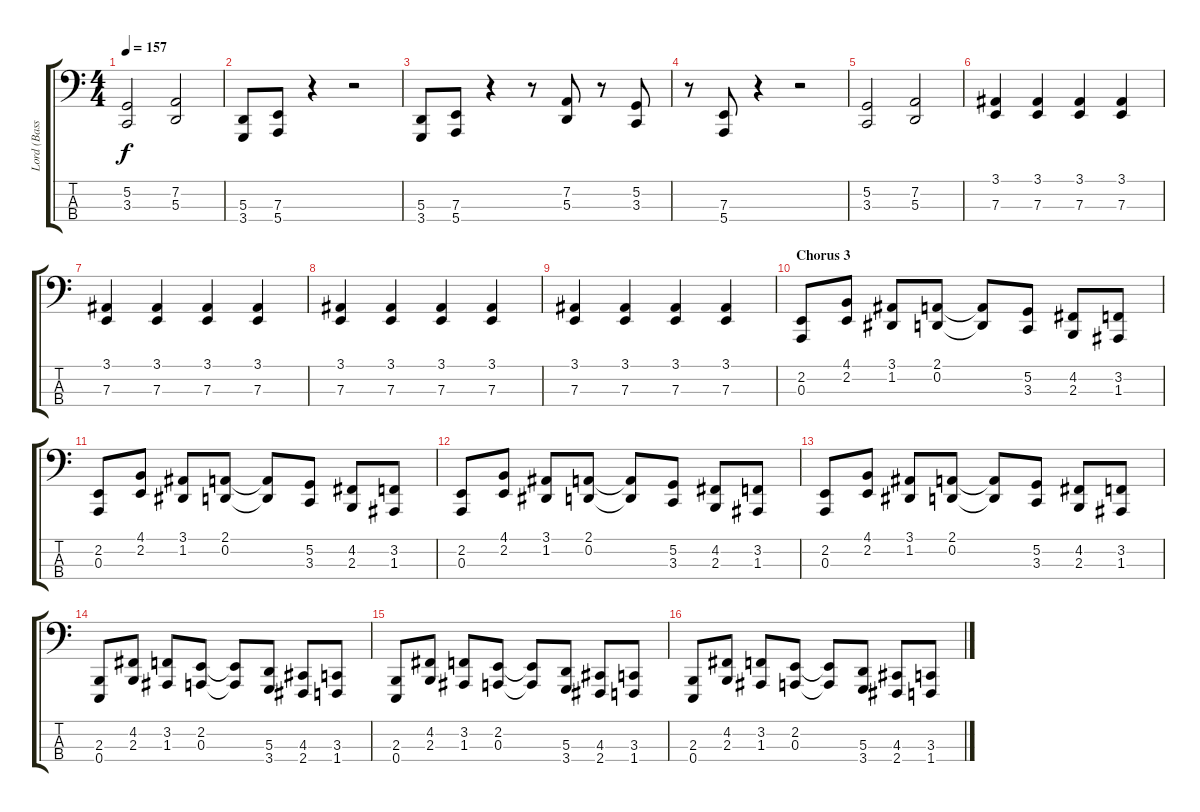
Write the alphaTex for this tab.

\track ("Lord (Bass)" "Lord (Bass") {instrument electricgrandpiano}
\staff {score tabs}
\tuning (G2 D2 A1 E1) {hide}
\ts (4 4)
\tempo 157
\clef f4
\ks c
(5.2 3.3).2{dy f} (7.2 5.3).2 |
(5.3 3.4).8 (7.3 5.4).8 r.4 r.2 |
(5.3 3.4).8 (7.3 5.4).8 r.4 r.8 (7.2 5.3).8 r.8 (5.2 3.3).8 |
r.8 (7.3 5.4).8 r.4 r.2 |
(5.2 3.3).2 (7.2 5.3).2 |
(3.1 7.3).4 (3.1 7.3).4 (3.1 7.3).4 (3.1 7.3).4 |
(3.1 7.3).4 (3.1 7.3).4 (3.1 7.3).4 (3.1 7.3).4 |
(3.1 7.3).4 (3.1 7.3).4 (3.1 7.3).4 (3.1 7.3).4 |
(3.1 7.3).4 (3.1 7.3).4 (3.1 7.3).4 (3.1 7.3).4 |
\section ("" "Chorus 3")
(2.2 0.3).8 (4.1 2.2).8 (3.1 1.2).8 (2.1 0.2).8 (2.1{t} 0.2{t}).8 (5.2 3.3).8 (4.2 2.3).8 (3.2 1.3).8 |
(2.2 0.3).8 (4.1 2.2).8 (3.1 1.2).8 (2.1 0.2).8 (2.1{t} 0.2{t}).8 (5.2 3.3).8 (4.2 2.3).8 (3.2 1.3).8 |
(2.2 0.3).8 (4.1 2.2).8 (3.1 1.2).8 (2.1 0.2).8 (2.1{t} 0.2{t}).8 (5.2 3.3).8 (4.2 2.3).8 (3.2 1.3).8 |
(2.2 0.3).8 (4.1 2.2).8 (3.1 1.2).8 (2.1 0.2).8 (2.1{t} 0.2{t}).8 (5.2 3.3).8 (4.2 2.3).8 (3.2 1.3).8 |
(2.3 0.4).8 (4.2 2.3).8 (3.2 1.3).8 (2.2 0.3).8 (2.2{t} 0.3{t}).8 (5.3 3.4).8 (4.3 2.4).8 (3.3 1.4).8 |
(2.3 0.4).8 (4.2 2.3).8 (3.2 1.3).8 (2.2 0.3).8 (2.2{t} 0.3{t}).8 (5.3 3.4).8 (4.3 2.4).8 (3.3 1.4).8 |
(2.3 0.4).8 (4.2 2.3).8 (3.2 1.3).8 (2.2 0.3).8 (2.2{t} 0.3{t}).8 (5.3 3.4).8 (4.3 2.4).8 (3.3 1.4).8
